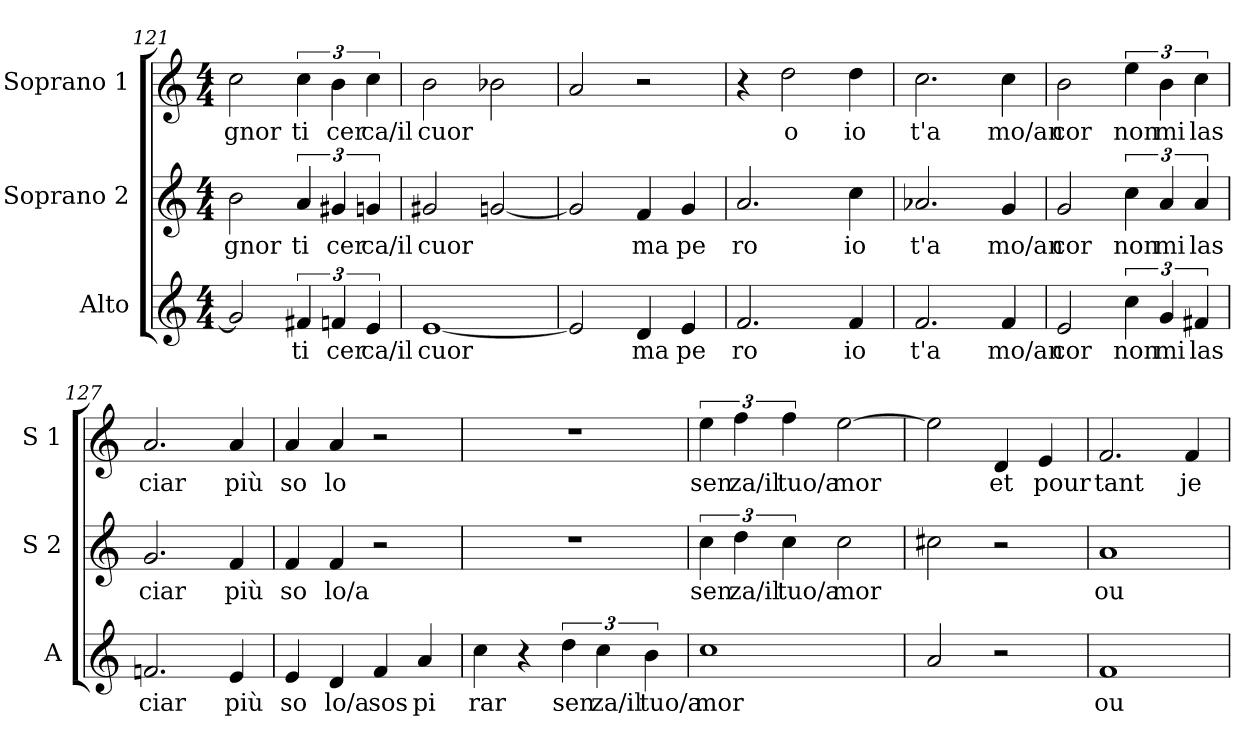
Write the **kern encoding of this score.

**kern	**text	**kern	**text	**kern	**text
*part3	*part3	*part2	*part2	*part1	*part1
*staff3	*staff3	*staff2	*staff2	*staff1	*staff1
*I"Alto	*	*I"Soprano 2	*	*I"Soprano 1	*
*I'A	*	*I'S 2	*	*I'S 1	*
*clefG2	*	*clefG2	*	*clefG2	*
*k[]	*	*k[]	*	*k[]	*
*C:	*	*C:	*	*C:	*
*M4/4	*	*M4/4	*	*M4/4	*
=121	=121	=121	=121	=121	=121
!	!	!	!LO:LY:b	!	!
!	!	!	!	!	!LO:LY:b
2g/]	.	2b\	gnor	2cc\	gnor
!	!LO:LY:b	!	!	!	!
!	!	!	!LO:LY:b	!	!
!	!	!	!	!	!LO:LY:b
6f#X/	ti	6a/	ti	6cc\	ti
!	!LO:LY:b	!	!	!	!
!	!	!	!LO:LY:b	!	!
!	!	!	!	!	!LO:LY:b
6fn/	cer	6g#X/	cer	6b\	cer
!	!LO:LY:b	!	!	!	!
!	!	!	!LO:LY:b	!	!
!	!	!	!	!	!LO:LY:b
6e/	ca/il	6gn/	ca/il	6cc\	ca/il
=122	=122	=122	=122	=122	=122
!	!LO:LY:b	!	!	!	!
!	!	!	!LO:LY:b	!	!
!	!	!	!	!	!LO:LY:b
[1e	cuor	2g#X/	cuor	2b\	cuor
.	.	[2gn/	.	2b-X\	.
=123	=123	=123	=123	=123	=123
2e/]	.	2g/]	.	2a/	.
!	!LO:LY:b	!	!	!	!
!	!	!	!LO:LY:b	!	!
4d/	ma	4f/	ma	2r	.
!	!LO:LY:b	!	!	!	!
!	!	!	!LO:LY:b	!	!
4e/	pe	4g/	pe	.	.
!!LO:LB:g=z
=124	=124	=124	=124	=124	=124
!	!LO:LY:b	!	!	!	!
!	!	!	!LO:LY:b	!	!
2.f/	ro	2.a/	ro	4r	.
!	!	!	!	!	!LO:LY:b
.	.	.	.	2dd\	o
!	!LO:LY:b	!	!	!	!
!	!	!	!LO:LY:b	!	!
!	!	!	!	!	!LO:LY:b
4f/	io	4cc\	io	4dd\	io
=125	=125	=125	=125	=125	=125
!	!LO:LY:b	!	!	!	!
!	!	!	!LO:LY:b	!	!
!	!	!	!	!	!LO:LY:b
2.f/	t'a	2.a-X/	t'a	2.cc\	t'a
!	!LO:LY:b	!	!	!	!
!	!	!	!LO:LY:b	!	!
!	!	!	!	!	!LO:LY:b
4f/	mo/an	4g/	mo/an	4cc\	mo/an
=126	=126	=126	=126	=126	=126
!	!LO:LY:b	!	!	!	!
!	!	!	!LO:LY:b	!	!
!	!	!	!	!	!LO:LY:b
2e/	cor	2g/	cor	2b\	cor
!	!LO:LY:b	!	!	!	!
!	!	!	!LO:LY:b	!	!
!	!	!	!	!	!LO:LY:b
6cc\	non	6cc\	non	6ee\	non
!	!LO:LY:b	!	!	!	!
!	!	!	!LO:LY:b	!	!
!	!	!	!	!	!LO:LY:b
6g/	mi	6a/	mi	6b\	mi
!	!LO:LY:b	!	!	!	!
!	!	!	!LO:LY:b	!	!
!	!	!	!	!	!LO:LY:b
6f#X/	las	6a/	las	6cc\	las
=127	=127	=127	=127	=127	=127
!	!LO:LY:b	!	!	!	!
!	!	!	!LO:LY:b	!	!
!	!	!	!	!	!LO:LY:b
2.fn/	ciar	2.g/	ciar	2.a/	ciar
!	!LO:LY:b	!	!	!	!
!	!	!	!LO:LY:b	!	!
!	!	!	!	!	!LO:LY:b
4e/	più	4f/	più	4a/	più
=128	=128	=128	=128	=128	=128
!	!LO:LY:b	!	!	!	!
!	!	!	!LO:LY:b	!	!
!	!	!	!	!	!LO:LY:b
4e/	so	4f/	so	4a/	so
!	!LO:LY:b	!	!	!	!
!	!	!	!LO:LY:b	!	!
!	!	!	!	!	!LO:LY:b
4d/	lo/a	4f/	lo/a	4a/	lo
!	!LO:LY:b	!	!	!	!
4f/	sos	2r	.	2r	.
!	!LO:LY:b	!	!	!	!
4a/	pi	.	.	.	.
=129	=129	=129	=129	=129	=129
!	!LO:LY:b	!	!	!	!
4cc\	rar	1r	.	1r	.
4r	.	.	.	.	.
!	!LO:LY:b	!	!	!	!
6dd\	sen	.	.	.	.
!	!LO:LY:b	!	!	!	!
6cc\	za/il	.	.	.	.
!	!LO:LY:b	!	!	!	!
6b\	tuo/a	.	.	.	.
!!LO:LB:g=z
=130	=130	=130	=130	=130	=130
!	!LO:LY:b	!	!	!	!
!	!	!	!LO:LY:b	!	!
!	!	!	!	!	!LO:LY:b
1cc	mor	6cc\	sen	6ee\	sen
!	!	!	!LO:LY:b	!	!
!	!	!	!	!	!LO:LY:b
.	.	6dd\	za/il	6ff\	za/il
!	!	!	!LO:LY:b	!	!
!	!	!	!	!	!LO:LY:b
.	.	6cc\	tuo/a	6ff\	tuo/a
!	!	!	!LO:LY:b	!	!
!	!	!	!	!	!LO:LY:b
.	.	2cc\	mor	[2ee\	mor
=131	=131	=131	=131	=131	=131
2a/	.	2cc#X\	.	2ee\]	.
!	!	!	!	!	!LO:LY:b
2r	.	2r	.	4d/	et
!	!	!	!	!	!LO:LY:b
.	.	.	.	4e/	pour
=132	=132	=132	=132	=132	=132
!	!LO:LY:b	!	!	!	!
!	!	!	!LO:LY:b	!	!
!	!	!	!	!	!LO:LY:b
1f	ou	1a	ou	2.f/	tant
!	!	!	!	!	!LO:LY:b
.	.	.	.	4f/	je
=	=	=	=	=	=
*-	*-	*-	*-	*-	*-
